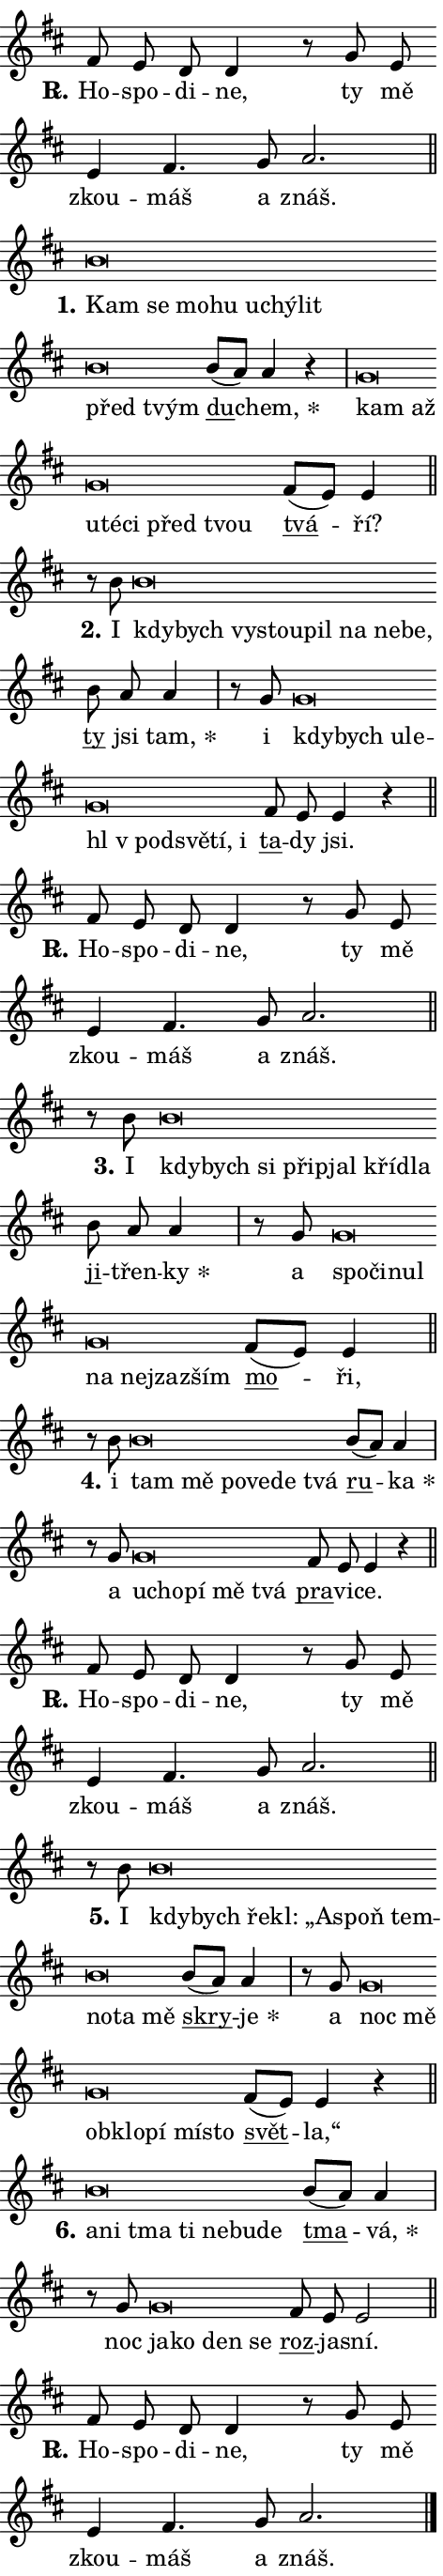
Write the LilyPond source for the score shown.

\version "2.24.0"
\header { tagline = "" }
\paper {
  indent = 0\cm
  top-margin = 0\cm
  right-margin = 0.13\cm % to fit lyric hyphens
  bottom-margin = 0\cm
  left-margin = 0\cm
  paper-width = 8\cm
  page-breaking = #ly:one-page-breaking
  system-system-spacing.basic-distance = #11
  score-system-spacing.basic-distance = #11
  ragged-last = ##f
}


%% Author: Thomas Morley
%% https://lists.gnu.org/archive/html/lilypond-user/2020-05/msg00002.html
#(define (line-position grob)
"Returns position of @var[grob} in current system:
   @code{'start}, if at first time-step
   @code{'end}, if at last time-step
   @code{'middle} otherwise
"
  (let* ((col (ly:item-get-column grob))
         (ln (ly:grob-object col 'left-neighbor))
         (rn (ly:grob-object col 'right-neighbor))
         (col-to-check-left (if (ly:grob? ln) ln col))
         (col-to-check-right (if (ly:grob? rn) rn col))
         (break-dir-left
           (and
             (ly:grob-property col-to-check-left 'non-musical #f)
             (ly:item-break-dir col-to-check-left)))
         (break-dir-right
           (and
             (ly:grob-property col-to-check-right 'non-musical #f)
             (ly:item-break-dir col-to-check-right))))
        (cond ((eqv? 1 break-dir-left) 'start)
              ((eqv? -1 break-dir-right) 'end)
              (else 'middle))))

#(define (tranparent-at-line-position vctor)
  (lambda (grob)
  "Relying on @code{line-position} select the relevant enry from @var{vctor}.
Used to determine transparency,"
    (case (line-position grob)
      ((end) (not (vector-ref vctor 0)))
      ((middle) (not (vector-ref vctor 1)))
      ((start) (not (vector-ref vctor 2))))))

noteHeadBreakVisibility =
#(define-music-function (break-visibility)(vector?)
"Makes @code{NoteHead}s transparent relying on @var{break-visibility}"
#{
  \override NoteHead.transparent =
    #(tranparent-at-line-position break-visibility)
#})

#(define delete-ledgers-for-transparent-note-heads
  (lambda (grob)
    "Reads whether a @code{NoteHead} is transparent.
If so this @code{NoteHead} is removed from @code{'note-heads} from
@var{grob}, which is supposed to be @code{LedgerLineSpanner}.
As a result ledgers are not printed for this @code{NoteHead}"
    (let* ((nhds-array (ly:grob-object grob 'note-heads))
           (nhds-list
             (if (ly:grob-array? nhds-array)
                 (ly:grob-array->list nhds-array)
                 '()))
           ;; Relies on the transparent-property being done before
           ;; Staff.LedgerLineSpanner.after-line-breaking is executed.
           ;; This is fragile ...
           (to-keep
             (remove
               (lambda (nhd)
                 (ly:grob-property nhd 'transparent #f))
               nhds-list)))
      ;; TODO find a better method to iterate over grob-arrays, similiar
      ;; to filter/remove etc for lists
      ;; For now rebuilt from scratch
      (set! (ly:grob-object grob 'note-heads)  '())
      (for-each
        (lambda (nhd)
          (ly:pointer-group-interface::add-grob grob 'note-heads nhd))
        to-keep))))

squashNotes = {
  \override NoteHead.X-extent = #'(-0.2 . 0.2)
  \override NoteHead.Y-extent = #'(-0.75 . 0)
  \override NoteHead.stencil =
    #(lambda (grob)
       (let ((pos (ly:grob-property grob 'staff-position)))
         (begin
           (if (< pos -7) (display "ERROR: Lower brevis then expected\n") (display ""))
           (if (<= pos -6) ly:text-interface::print ly:note-head::print))))
}
unSquashNotes = {
  \revert NoteHead.X-extent
  \revert NoteHead.Y-extent
  \revert NoteHead.stencil
}

hideNotes = \noteHeadBreakVisibility #begin-of-line-visible
unHideNotes = \noteHeadBreakVisibility #all-visible

% work-around for resetting accidentals
% https://lilypond.org/doc/v2.23/Documentation/notation/displaying-rhythms#unmetered-music
cadenzaMeasure = {
  \cadenzaOff
  \partial 1024 s1024
  \cadenzaOn
}

#(define-markup-command (accent layout props text) (markup?)
  "Underline accented syllable"
  (interpret-markup layout props
    #{\markup \override #'(offset . 4.3) \underline { #text }#}))

responsum = \markup \concat {
  "R" \hspace #-1.05 \path #0.1 #'((moveto 0 0.07) (lineto 0.9 0.8)) \hspace #0.05 "."
}

spaceSize = #0.6828661417322834 % exact space size for TeX Gyre Schola

\layout {
  \context {
    \Staff
    \remove "Time_signature_engraver"
    \override LedgerLineSpanner.after-line-breaking = #delete-ledgers-for-transparent-note-heads
  }
  \context {
    \Lyrics {
      \override LyricSpace.minimum-distance = \spaceSize
      \override LyricText.font-name = #"TeX Gyre Schola"
      \override LyricText.font-size = 1
      \override StanzaNumber.font-name = #"TeX Gyre Schola Bold"
      \override StanzaNumber.font-size = 1
    }
  }
  \context {
    \Score 
    \override NoteHead.text =
      #(lambda (grob) 
        (let ((pos (ly:grob-property grob 'staff-position)))
          #{\markup {
            \combine
              \halign #-0.55 \raise #(if (= pos -6) 0 0.5) \override #'(thickness . 2) \draw-line #'(3.2 . 0)
              \musicglyph "noteheads.sM1"
          }#}))
  }
}

% magnetic-lyrics.ily
%
%   written by
%     Jean Abou Samra <jean@abou-samra.fr>
%     Werner Lemberg <wl@gnu.org>
%
%   adapted by
%     Jiri Hon <jiri.hon@gmail.com>
%
% Version 2022-Apr-15

% https://www.mail-archive.com/lilypond-user@gnu.org/msg149350.html

#(define (Left_hyphen_pointer_engraver context)
   "Collect syllable-hyphen-syllable occurrences in lyrics and store
them in properties.  This engraver only looks to the left.  For
example, if the lyrics input is @code{foo -- bar}, it does the
following.

@itemize @bullet
@item
Set the @code{text} property of the @code{LyricHyphen} grob between
@q{foo} and @q{bar} to @code{foo}.

@item
Set the @code{left-hyphen} property of the @code{LyricText} grob with
text @q{foo} to the @code{LyricHyphen} grob between @q{foo} and
@q{bar}.
@end itemize

Use this auxiliary engraver in combination with the
@code{lyric-@/text::@/apply-@/magnetic-@/offset!} hook."
   (let ((hyphen #f)
         (text #f))
     (make-engraver
      (acknowledgers
       ((lyric-syllable-interface engraver grob source-engraver)
        (set! text grob)))
      (end-acknowledgers
       ((lyric-hyphen-interface engraver grob source-engraver)
        ;(when (not (grob::has-interface grob 'lyric-space-interface))
          (set! hyphen grob)));)
      ((stop-translation-timestep engraver)
       (when (and text hyphen)
         (ly:grob-set-object! text 'left-hyphen hyphen))
       (set! text #f)
       (set! hyphen #f)))))

#(define (lyric-text::apply-magnetic-offset! grob)
   "If the space between two syllables is less than the value in
property @code{LyricText@/.details@/.squash-threshold}, move the right
syllable to the left so that it gets concatenated with the left
syllable.

Use this function as a hook for
@code{LyricText@/.after-@/line-@/breaking} if the
@code{Left_@/hyphen_@/pointer_@/engraver} is active."
   (let ((hyphen (ly:grob-object grob 'left-hyphen #f)))
     (when hyphen
       (let ((left-text (ly:spanner-bound hyphen LEFT)))
         (when (grob::has-interface left-text 'lyric-syllable-interface)
           (let* ((common (ly:grob-common-refpoint grob left-text X))
                  (this-x-ext (ly:grob-extent grob common X))
                  (left-x-ext
                   (begin
                     ;; Trigger magnetism for left-text.
                     (ly:grob-property left-text 'after-line-breaking)
                     (ly:grob-extent left-text common X)))
                  ;; `delta` is the gap width between two syllables.
                  (delta (- (interval-start this-x-ext)
                            (interval-end left-x-ext)))
                  (details (ly:grob-property grob 'details))
                  (threshold (assoc-get 'squash-threshold details 0.2)))
             (when (< delta threshold)
               (let* (;; We have to manipulate the input text so that
                      ;; ligatures crossing syllable boundaries are not
                      ;; disabled.  For languages based on the Latin
                      ;; script this is essentially a beautification.
                      ;; However, for non-Western scripts it can be a
                      ;; necessity.
                      (lt (ly:grob-property left-text 'text))
                      (rt (ly:grob-property grob 'text))
                      (is-space (grob::has-interface hyphen 'lyric-space-interface))
                      (space (if is-space " " ""))
                      (extra-delta (if is-space spaceSize 0))
                      ;; Append new syllable.
                      (ltrt-space (if (and (string? lt) (string? rt))
                                (string-append lt space rt)
                                (make-concat-markup (list lt space rt))))
                      ;; Right-align `ltrt` to the right side.
                      (ltrt-space-markup (grob-interpret-markup
                               grob
                               (make-translate-markup
                                (cons (interval-length this-x-ext) 0)
                                (make-right-align-markup ltrt-space)))))
                 (begin
                   ;; Don't print `left-text`.
                   (ly:grob-set-property! left-text 'stencil #f)
                   ;; Set text and stencil (which holds all collected
                   ;; syllables so far) and shift it to the left.
                   (ly:grob-set-property! grob 'text ltrt-space)
                   (ly:grob-set-property! grob 'stencil ltrt-space-markup)
                   (ly:grob-translate-axis! grob (- (- delta extra-delta)) X))))))))))


#(define (lyric-hyphen::displace-bounds-first grob)
   ;; Make very sure this callback isn't triggered too early.
   (let ((left (ly:spanner-bound grob LEFT))
         (right (ly:spanner-bound grob RIGHT)))
     (ly:grob-property left 'after-line-breaking)
     (ly:grob-property right 'after-line-breaking)
     (ly:lyric-hyphen::print grob)))

squashThreshold = #0.4

\layout {
  \context {
    \Lyrics
    \consists #Left_hyphen_pointer_engraver
    \override LyricText.after-line-breaking =
      #lyric-text::apply-magnetic-offset!
    \override LyricHyphen.stencil = #lyric-hyphen::displace-bounds-first
    \override LyricText.details.squash-threshold = \squashThreshold
    \override LyricHyphen.minimum-distance = 0
    \override LyricHyphen.minimum-length = \squashThreshold
  }
}

squashText = \override LyricText.details.squash-threshold = 9999
unSquashText = \override LyricText.details.squash-threshold = \squashThreshold

leftText = \override LyricText.self-alignment-X = #LEFT
unLeftText = \revert LyricText.self-alignment-X

starOffset = #(lambda (grob) 
                (let ((x_offset (ly:self-alignment-interface::aligned-on-x-parent grob)))
                  (if (= x_offset 0) 0 (+ x_offset 1.2))))

star = #(define-music-function (syllable)(string?)
"Append star separator at the end of a syllable"
#{
  \once \override LyricText.X-offset = #starOffset
  \lyricmode { \markup {
    #syllable
    \override #'((font-name . "TeX Gyre Schola Bold")) \hspace #0.2 \lower #0.65 \larger "*"
  } }
#})

starAccent = #(define-music-function (syllable)(string?)
"Append star separator at the end of a syllable and make accent"
#{
  \once \override LyricText.X-offset = #starOffset
  \lyricmode { \markup {
    \accent #syllable
    \override #'((font-name . "TeX Gyre Schola Bold")) \hspace #0.2 \lower #0.65 \larger "*"
  } }
#})

breath = #(define-music-function (syllable)(string?)
"Append breathing indicator at the end of a syllable"
#{
  \lyricmode { \markup { #syllable "+" } }
#})

optionalBreath = #(define-music-function (syllable)(string?)
"Append optional breathing indicator at the end of a syllable"
#{
  \lyricmode { \markup { #syllable "(+)" } }
#})


\score {
    <<
        \new Voice = "melody" { \cadenzaOn \key d \major \relative { fis'8 e d d4 r8 \bar "" g e \bar "" e4 fis4. g8 a2. \cadenzaMeasure \bar "||" \break } }
        \new Lyrics \lyricsto "melody" { \lyricmode { \set stanza = \responsum
Ho -- spo -- di -- ne, ty mě zkou -- máš a znáš. } }
    >>
    \layout {}
}

\score {
    <<
        \new Voice = "melody" { \cadenzaOn \key d \major \relative { \squashNotes b'\breve*1/16 \hideNotes \breve*1/16 \bar "" \breve*1/16 \bar "" \breve*1/16 \bar "" \breve*1/16 \bar "" \breve*1/16 \bar "" \breve*1/16 \bar "" \breve*1/16 \breve*1/16 \bar "" \unHideNotes \unSquashNotes \bar "" b8[( a)] a4 r \cadenzaMeasure \bar "|" \squashNotes g\breve*1/16 \hideNotes \breve*1/16 \bar "" \breve*1/16 \bar "" \breve*1/16 \bar "" \breve*1/16 \bar "" \breve*1/16 \breve*1/16 \bar "" \unHideNotes \unSquashNotes \bar "" fis8[( e)] e4 \cadenzaMeasure \bar "||" \break } }
        \new Lyrics \lyricsto "melody" { \lyricmode { \set stanza = "1."
\leftText Kam \squashText se mo -- hu u -- chý -- lit před tvým \unLeftText \unSquashText \markup \accent du -- \star chem, \leftText kam \squashText až u -- té -- ci před tvou \unLeftText \unSquashText \markup \accent tvá -- ří? } }
    >>
    \layout {}
}

\score {
    <<
        \new Voice = "melody" { \cadenzaOn \key d \major \relative { r8 b'8 \squashNotes b\breve*1/16 \hideNotes \breve*1/16 \bar "" \breve*1/16 \bar "" \breve*1/16 \bar "" \breve*1/16 \bar "" \breve*1/16 \bar "" \breve*1/16 \breve*1/16 \bar "" \unHideNotes \unSquashNotes \bar "" b8 a a4 \cadenzaMeasure \bar "|" r8 g8 \squashNotes g\breve*1/16 \hideNotes \breve*1/16 \bar "" \breve*1/16 \bar "" \breve*1/16 \bar "" \breve*1/16 \bar "" \breve*1/16 \bar "" \breve*1/16 \bar "" \breve*1/16 \breve*1/16 \bar "" \unHideNotes \unSquashNotes \bar "" fis8 e e4 r \cadenzaMeasure \bar "||" \break } }
        \new Lyrics \lyricsto "melody" { \lyricmode { \set stanza = "2."
I \leftText kdy -- \squashText bych vy -- stou -- pil na ne -- be, \unLeftText \unSquashText \markup \accent ty jsi \star tam, i \leftText kdy -- \squashText bych u -- le -- hl "v pod" -- svě -- tí, i \unLeftText \unSquashText \markup \accent ta -- dy jsi. } }
    >>
    \layout {}
}

\score {
    <<
        \new Voice = "melody" { \cadenzaOn \key d \major \relative { fis'8 e d d4 r8 \bar "" g e \bar "" e4 fis4. g8 a2. \cadenzaMeasure \bar "||" \break } }
        \new Lyrics \lyricsto "melody" { \lyricmode { \set stanza = \responsum
Ho -- spo -- di -- ne, ty mě zkou -- máš a znáš. } }
    >>
    \layout {}
}

\score {
    <<
        \new Voice = "melody" { \cadenzaOn \key d \major \relative { r8 b'8 \squashNotes b\breve*1/16 \hideNotes \breve*1/16 \bar "" \breve*1/16 \bar "" \breve*1/16 \bar "" \breve*1/16 \bar "" \breve*1/16 \breve*1/16 \bar "" \unHideNotes \unSquashNotes \bar "" b8 a a4 \cadenzaMeasure \bar "|" r8 g8 \squashNotes g\breve*1/16 \hideNotes \breve*1/16 \bar "" \breve*1/16 \bar "" \breve*1/16 \bar "" \breve*1/16 \breve*1/16 \bar "" \unHideNotes \unSquashNotes \bar "" fis8[( e)] e4 \cadenzaMeasure \bar "||" \break } }
        \new Lyrics \lyricsto "melody" { \lyricmode { \set stanza = "3."
I \leftText kdy -- \squashText bych si při -- pjal kří -- dla \unLeftText \unSquashText \markup \accent ji -- třen -- \star ky a \leftText spo -- \squashText či -- nul na nej -- zazším \unLeftText \unSquashText \markup \accent mo -- ři, } }
    >>
    \layout {}
}

\score {
    <<
        \new Voice = "melody" { \cadenzaOn \key d \major \relative { r8 b'8 \squashNotes b\breve*1/16 \hideNotes \breve*1/16 \bar "" \breve*1/16 \bar "" \breve*1/16 \bar "" \breve*1/16 \breve*1/16 \bar "" \unHideNotes \unSquashNotes \bar "" b8[( a)] a4 \cadenzaMeasure \bar "|" r8 g8 \squashNotes g\breve*1/16 \hideNotes \breve*1/16 \bar "" \breve*1/16 \bar "" \breve*1/16 \breve*1/16 \bar "" \unHideNotes \unSquashNotes \bar "" fis8 e e4 r \cadenzaMeasure \bar "||" \break } }
        \new Lyrics \lyricsto "melody" { \lyricmode { \set stanza = "4."
i \leftText tam \squashText mě po -- ve -- de tvá \unLeftText \unSquashText \markup \accent ru -- \star ka a \leftText u -- \squashText cho -- pí mě tvá \unLeftText \unSquashText \markup \accent pra -- vi -- ce. } }
    >>
    \layout {}
}

\score {
    <<
        \new Voice = "melody" { \cadenzaOn \key d \major \relative { fis'8 e d d4 r8 \bar "" g e \bar "" e4 fis4. g8 a2. \cadenzaMeasure \bar "||" \break } }
        \new Lyrics \lyricsto "melody" { \lyricmode { \set stanza = \responsum
Ho -- spo -- di -- ne, ty mě zkou -- máš a znáš. } }
    >>
    \layout {}
}

\score {
    <<
        \new Voice = "melody" { \cadenzaOn \key d \major \relative { r8 b'8 \squashNotes b\breve*1/16 \hideNotes \breve*1/16 \bar "" \breve*1/16 \bar "" \breve*1/16 \bar "" \breve*1/16 \bar "" \breve*1/16 \bar "" \breve*1/16 \bar "" \breve*1/16 \bar "" \breve*1/16 \breve*1/16 \bar "" \unHideNotes \unSquashNotes \bar "" b8[( a)] a4 \cadenzaMeasure \bar "|" r8 g8 \squashNotes g\breve*1/16 \hideNotes \breve*1/16 \bar "" \breve*1/16 \bar "" \breve*1/16 \bar "" \breve*1/16 \bar "" \breve*1/16 \breve*1/16 \bar "" \unHideNotes \unSquashNotes \bar "" fis8[( e)] e4 r \cadenzaMeasure \bar "||" \break } }
        \new Lyrics \lyricsto "melody" { \lyricmode { \set stanza = "5."
I \leftText kdy -- \squashText bych ře -- kl: „As -- poň tem -- no -- ta mě \unLeftText \unSquashText \markup \accent skry -- \star je a \leftText noc \squashText mě ob -- klo -- pí mí -- sto \unLeftText \unSquashText \markup \accent svět -- la,“ } }
    >>
    \layout {}
}

\score {
    <<
        \new Voice = "melody" { \cadenzaOn \key d \major \relative { \squashNotes b'\breve*1/16 \hideNotes \breve*1/16 \bar "" \breve*1/16 \bar "" \breve*1/16 \bar "" \breve*1/16 \bar "" \breve*1/16 \breve*1/16 \bar "" \unHideNotes \unSquashNotes \bar "" b8[( a)] a4 \cadenzaMeasure \bar "|" r8 g8 \squashNotes g\breve*1/16 \hideNotes \breve*1/16 \bar "" \breve*1/16 \breve*1/16 \bar "" \unHideNotes \unSquashNotes \bar "" fis8 e e2 \cadenzaMeasure \bar "||" \break } }
        \new Lyrics \lyricsto "melody" { \lyricmode { \set stanza = "6."
\leftText a -- \squashText ni tma ti ne -- bu -- de \unLeftText \unSquashText \markup \accent tma -- \star vá, noc \leftText ja -- \squashText ko den se \unLeftText \unSquashText \markup \accent roz -- ja -- sní. } }
    >>
    \layout {}
}

\score {
    <<
        \new Voice = "melody" { \cadenzaOn \key d \major \relative { fis'8 e d d4 r8 \bar "" g e \bar "" e4 fis4. g8 a2. \cadenzaMeasure \bar "||" \break } \bar "|." }
        \new Lyrics \lyricsto "melody" { \lyricmode { \set stanza = \responsum
Ho -- spo -- di -- ne, ty mě zkou -- máš a znáš. } }
    >>
    \layout {}
}
